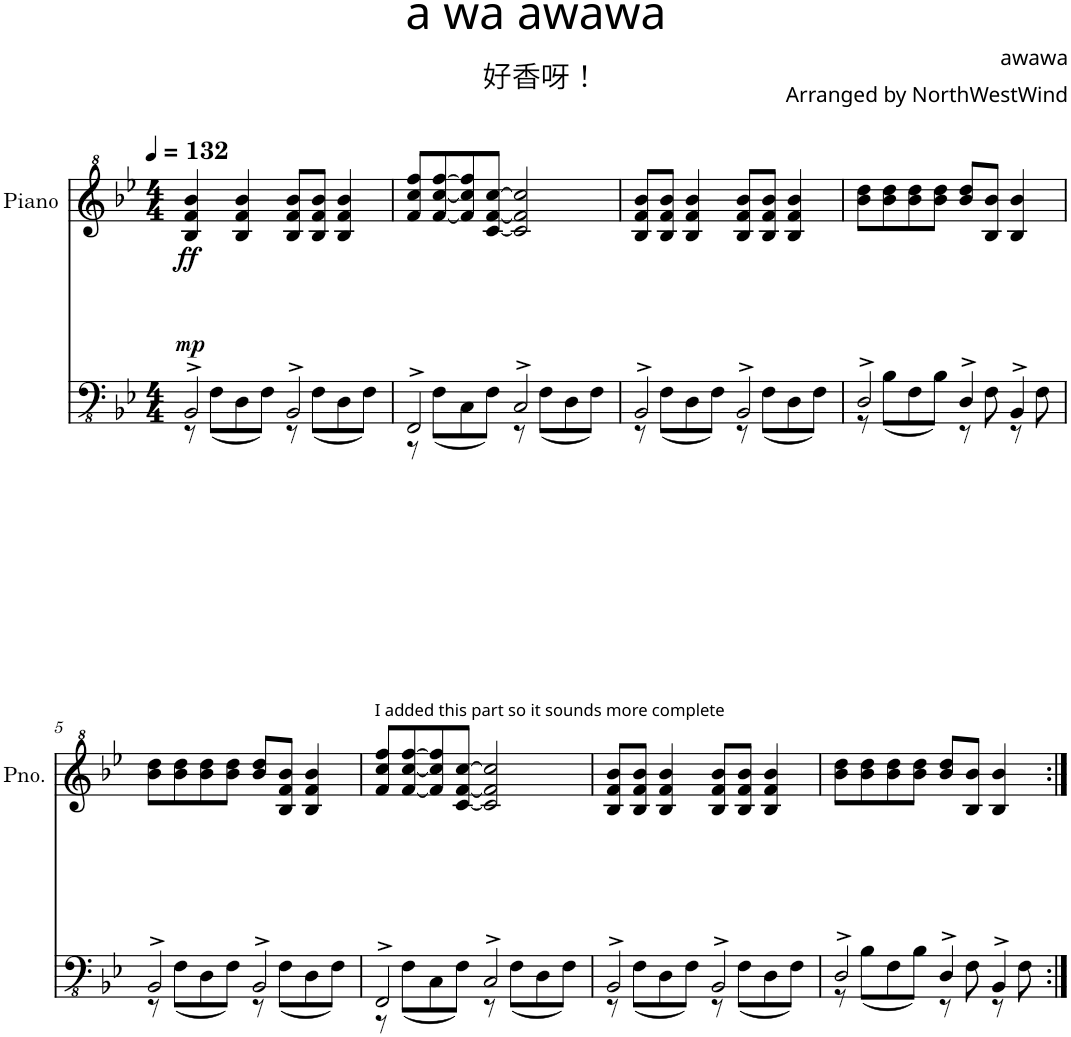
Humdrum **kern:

**kern	**dynam	**kern	**dynam
*part2	*part2	*part1	*part1
*staff2	*staff2	*staff1	*staff1
*I"Piano	*	*I"Piano	*
*I'Pno	*	*I'Pno.	*
*clefFv4	*	*clefG^2	*
*k[b-e-]	*	*k[b-e-]	*
*M4/4	*	*M4/4	*
*MM132	*	*MM132	*
=1	=1	=1	=1
*^	*	*	*
!	!	!LO:DY:a	!	!LO:DY:b
2BBB-^/	8r	mp	4b-/ 4ff/ 4bb-/	ff
.	(8FF\L	.	.	.
.	8DD\	.	4b-/ 4ff/ 4bb-/	.
.	8FF\J)	.	.	.
2BBB-^/	8r	.	8b-/ 8ff/ 8bb-/L	.
.	(8FF\L	.	8b-/ 8ff/ 8bb-/J	.
.	8DD\	.	4b-/ 4ff/ 4bb-/	.
.	8FF\J)	.	.	.
=2	=2	=2	=2	=2
2FFF^/	8r	.	8ff/ 8ccc/ 8fff/L	.
.	(8FF\L	.	[8ff/ [8ccc/ [8fff/	.
.	8CC\	.	8ff/] 8ccc/] 8fff/]	.
.	8FF\J)	.	[8cc/ [8ff/ [8ccc/J	.
2CC^/	8r	.	2cc/] 2ff/] 2ccc/]	.
.	(8FF\L	.	.	.
.	8DD\	.	.	.
.	8FF\J)	.	.	.
=3	=3	=3	=3	=3
2BBB-^/	8r	.	8b-/ 8ff/ 8bb-/L	.
.	(8FF\L	.	8b-/ 8ff/ 8bb-/J	.
.	8DD\	.	4b-/ 4ff/ 4bb-/	.
.	8FF\J)	.	.	.
2BBB-^/	8r	.	8b-/ 8ff/ 8bb-/L	.
.	(8FF\L	.	8b-/ 8ff/ 8bb-/J	.
.	8DD\	.	4b-/ 4ff/ 4bb-/	.
.	8FF\J)	.	.	.
=4	=4	=4	=4	=4
2DD^/	8r	.	8bb-\ 8ddd\L	.
.	(8BB-\L	.	8bb-\ 8ddd\	.
.	8FF\	.	8bb-\ 8ddd\	.
.	8BB-\J)	.	8bb-\ 8ddd\J	.
4DD^/	8r	.	8bb-/ 8ddd/L	.
.	8FF\	.	8b-/ 8bb-/J	.
4BBB-^/	8r	.	4b-/ 4bb-/	.
.	8FF\	.	.	.
!!LO:LB:g=z
=5	=5	=5	=5	=5
2BBB-^/	8r	.	8bb-\ 8ddd\L	.
.	(8FF\L	.	8bb-\ 8ddd\	.
.	8DD\	.	8bb-\ 8ddd\	.
.	8FF\J)	.	8bb-\ 8ddd\J	.
2BBB-^/	8r	.	8bb-/ 8ddd/L	.
.	(8FF\L	.	8b-/ 8ff/ 8bb-/J	.
.	8DD\	.	4b-/ 4ff/ 4bb-/	.
.	8FF\J)	.	.	.
=6	=6	=6	=6	=6
!	!	!	!LO:TX:a:t=I added this part so it sounds more complete	!
2FFF^/	8r	.	8ff/ 8ccc/ 8fff/L	.
.	(8FF\L	.	[8ff/ [8ccc/ [8fff/	.
.	8CC\	.	8ff/] 8ccc/] 8fff/]	.
.	8FF\J)	.	[8cc/ [8ff/ [8ccc/J	.
2CC^/	8r	.	2cc/] 2ff/] 2ccc/]	.
.	(8FF\L	.	.	.
.	8DD\	.	.	.
.	8FF\J)	.	.	.
=7	=7	=7	=7	=7
2BBB-^/	8r	.	8b-/ 8ff/ 8bb-/L	.
.	(8FF\L	.	8b-/ 8ff/ 8bb-/J	.
.	8DD\	.	4b-/ 4ff/ 4bb-/	.
.	8FF\J)	.	.	.
2BBB-^/	8r	.	8b-/ 8ff/ 8bb-/L	.
.	(8FF\L	.	8b-/ 8ff/ 8bb-/J	.
.	8DD\	.	4b-/ 4ff/ 4bb-/	.
.	8FF\J)	.	.	.
=8	=8	=8	=8	=8
2DD^/	8r	.	8bb-\ 8ddd\L	.
.	(8BB-\L	.	8bb-\ 8ddd\	.
.	8FF\	.	8bb-\ 8ddd\	.
.	8BB-\J)	.	8bb-\ 8ddd\J	.
4DD^/	8r	.	8bb-/ 8ddd/L	.
.	8FF\	.	8b-/ 8bb-/J	.
4BBB-^/	8r	.	4b-/ 4bb-/	.
.	8FF\	.	.	.
*v	*v	*	*	*
=:|!	=:|!	=:|!	=:|!
*-	*-	*-	*-
